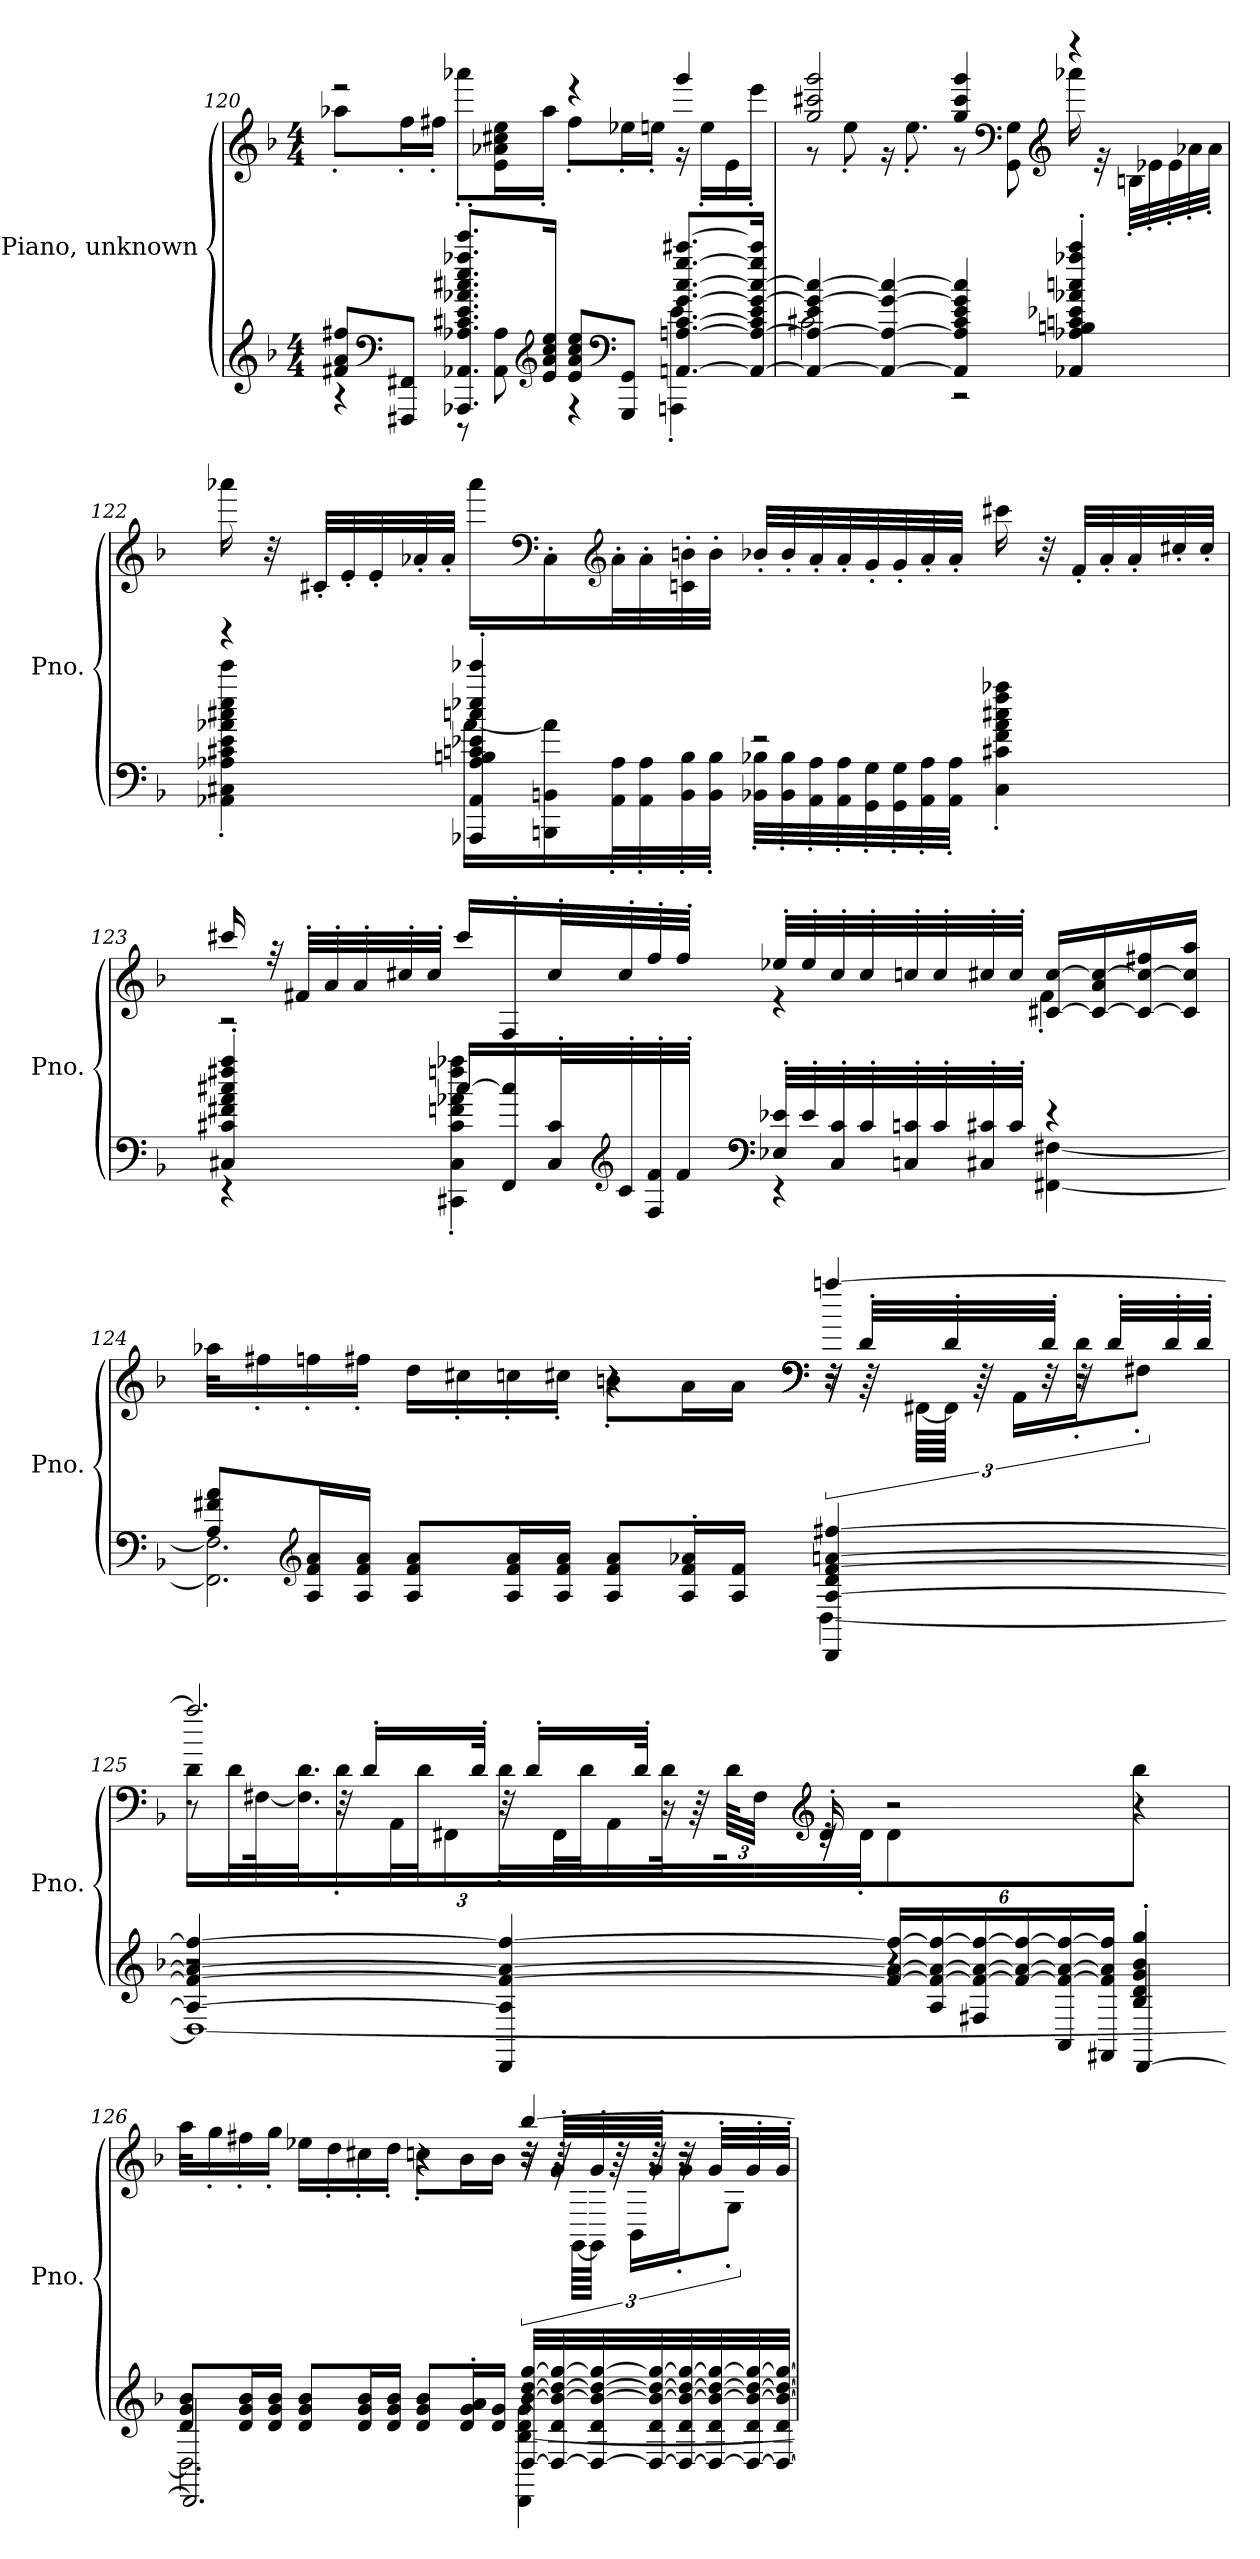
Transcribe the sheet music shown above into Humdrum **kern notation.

**kern	**kern
*part1	*part1
*staff2	*staff1
*I"Piano, unknown	*
*I'Pno.	*
!!LO:LB:g=z
*clefG2	*clefG2
*k[b-]	*k[b-]
*M4/4	*M4/4
=120	=120
*^	*^
8f#X/ 8a/ 8ff#X/L	4r	2r	8aa-X'\L
*clefF4	*	*	*
8FFF#X/ 8FF#X/J	.	.	16ff'\L
.	.	.	16ff#X'\JJ
8.AAA-X/' 8.AA-X/' 8.A-X/' 8.c#X/' 8.e/' 8.a-X/' 8.cc#X/' 8.ee/' 8.aa-X/' 8.eee/'L	8r	.	8aaa-X'\L
.	8AA-\ 8A-\	.	16e\ 16a-X\ 16cc#X\ 16ee\L
*clefG2	*	*	*
16e/ 16a-/ 16cc#/ 16ee/Jk	.	.	16aa-'\JJ
8e/ 8a-/ 8cc#/ 8ee/L	4r	4r	8ff#'\L
*clefF4	*	*	*
8GGG/ 8GG/J	.	.	16ee-X'\L
.	.	.	16een'\JJ
[8.AAn/ [8.An/ [8.c#/ [8.g/ [8.cc#/ [8.gg/ [8.ccc#X/L	4AAAn\' 4e\'	4ggg/	16r
.	.	.	16ee'\LL
.	.	.	16e\
16AA/_ 16A/_ 16c#/] 16e/ 16g/_ 16cc#/_ 16gg/] 16ccc#/]Jk	.	.	16eee'\JJ
=121	=121	=121	=121
4AA/_ 4A/_ 4e/ 4g/_ 4cc#/_	2c#X\	2gg/ 2ccc#X/ 2ggg/	8r
.	.	.	8ee'\
4AA/_ 4A/_ 4g/_ 4cc#/_	.	.	16r
.	.	.	8.ee'\
4AA/] 4A/] 4c#/ 4e/ 4g/] 4cc#/]	2r	4gg/ 4ccc#/ 4ggg/	8r
*	*	*clefF4	*
.	.	.	8GG\ 8G\
*	*	*clefG2	*
4AA-X/' 4A-X/' 4Bn/' 4cn/' 4e-X/' 4a-X/' 4ccn/' 4aa-X/' 4ccc/'	.	4r	16aaa-X\
.	.	.	32r
.	.	.	32Bn'\LLL
.	.	.	32e-X'\
.	.	.	32e-'\
.	.	.	32a-X'\
.	.	.	32a-'\JJJ
*	*	*v	*v
!!LO:LB:g=z
=122	=122	=122
4r	4AA-X\' 4C#X\' 4A-X\' 4c#X\' 4e\' 4a-X\' 4cc#X\' 4ee\' 4eee\'	16aaa-X\
.	.	32r
.	.	32c#X'/LLL
.	.	32e'/
.	.	32e'/
.	.	32a-X'/
.	.	32a-'/JJJ
4AAA-X/' 4AA-/' 4A-/' 4Bn/' 4cn/' 4e-X/' 4ccn/' 4ee-X/' 4eee-X/'	[16a-\LL	16aaa-\LL
*	*	*clefF4
.	16BBBn\ 16BBn\ 16a-\]	16C'\
*	*	*clefG2
.	32AA-\' 32A-\'L	32a-'\L
.	32AA-\' 32A-\'	32a-'\
.	32BB\' 32B\'	32cn\' 32bn\'
.	32BB\' 32B\'JJJ	32b'\JJJ
2r	32BB-X\' 32B-X\'LLL	32b-X'/LLL
.	32BB-\' 32B-\'	32b-'/
.	32AA-\' 32A-\'	32a-'/
.	32AA-\' 32A-\'	32a-'/
.	32GG\' 32G\'	32g'/
.	32GG\' 32G\'	32g'/
.	32AA-\' 32A-\'	32a-'/
.	32AA-\' 32A-\'JJJ	32a-'/JJJ
.	4C#\' 4c#X\' 4f\' 4a-\' 4cc#X\' 4ff\' 4aa-X\'	16ccc#X\
.	.	32r
.	.	32f'/LLL
.	.	32a-'/
.	.	32a-'/
.	.	32cc#X'/
.	.	32cc#'/JJJ
!!LO:LB:g=z
=123	=123	=123
*	*	*^
4C#X/' 4c#X/' 4f#X/' 4a/' 4cc#X/' 4ff#X/' 4aa/'	4r	16ccc#X/	2r
.	.	32r	.
.	.	32f#X'/LLL	.
.	.	32a'/	.
.	.	32a'/	.
.	.	32cc#X'/	.
.	.	32cc#'/JJJ	.
[16cc#/LL	4CC#X\' 4C#\' 4c#\' 4fn\' 4a-X\' 4ffn\' 4aa-X\'	16ccc#/LL	.
16FF/ 16cc#/]	.	16F'/	.
32C#/' 32c#/'L	.	32cc#'/L	.
*clefG2	*	*	*
32c#'/	.	32cc#'/	.
32F/' 32f/'	.	32ff'/	.
32f'/JJJ	.	32ff'/JJJ	.
*clefF4	*	*	*
32E-X/' 32e-X/'LLL	4r	32ee-X'/LLL	4r
32e-'/	.	32ee-'/	.
32C#/' 32c#/'	.	32cc#'/	.
32c#'/	.	32cc#'/	.
32Cn/' 32cn/'	.	32ccn'/	.
32c'/	.	32cc'/	.
32C#X/' 32c#X/'	.	32cc#X'/	.
32c#'/JJJ	.	32cc#'/JJJ	.
4r	[4FF#X\ [4F#X\	[16c#X/ [16cc#/LL	4f#'\
.	.	16c#/_ 16a/ 16cc#/_	.
.	.	16c#/_ 16cc#/_ 16ff#X/	.
.	.	16c#/] 16cc#/] 16aa/JJ	.
!!LO:LB:g=z
=124	=124	=124	=124
*	*	*^	*^
8A/ 8f#X/ 8a/L	2.FF#\] 2.F#\]	2r	16aa-X\LL	2r	2r
.	.	.	16ff#X'\	.	.
*clefG2	*	*	*	*	*
16A/ 16f#/ 16a/L	.	.	16ffn'\	.	.
16A/ 16f#/ 16a/JJ	.	.	16ff#X'\JJ	.	.
8A/ 8f#/ 8a/L	.	.	16dd\LL	.	.
.	.	.	16cc#X'\	.	.
16A/ 16f#/ 16a/L	.	.	16ccn'\	.	.
16A/ 16f#/ 16a/JJ	.	.	16cc#X'\JJ	.	.
8A/ 8f#/ 8a/L	.	4r	8bn'\L	4r	4r
16A/' 16f#/' 16a-X/'L	.	.	16a\L	.	.
16A/ 16f#/JJ	.	.	16a\JJ	.	.
*	*	*clefF4	*	*	*
4DD/ [4A/ 4d/ [4f#/ [4an/ [4ff#X/	[4D\	[4aan/	12r	32r	32r
.	.	.	.	32d'/LLL	64r
.	.	.	.	.	[64FF#X\LLLL
.	.	.	.	32d'/	64FF#\JJJJ]
.	.	.	.	.	64r
.	.	.	24AA\LL	.	.
.	.	.	.	32d'/JJJ	32r
.	.	.	24d'\J	32r	8r
.	.	.	.	32d'/LLL	.
.	.	.	12F#X'\J	.	.
.	.	.	.	32d'/	.
.	.	.	.	32d'/JJJ	.
*	*	*	*	*v	*v
!!LO:PB:g=z
=125	=125	=125	=125	=125
*	*^	*	*	*
4A/_ 4f#/_ 4a/_ 4ff#/_	1D_	2r	2.aa/]	16d\LL	8r
*	*	*	*	*Xbrackettup	*
.	.	.	.	48d\L	.
.	.	.	.	[96F#X\K	.
.	.	.	.	48.F#\] 48.d\J	.
.	.	.	.	24d'\	32r
.	.	.	.	.	16d'/LL
.	.	.	.	48AA\L	.
.	.	.	.	48d\J	.
.	.	.	.	24FF#X\JJ	.
.	.	.	.	.	32d'/JJk
4DD/ 4A/] 4f#/_ 4a/_ 4ff#/_	.	.	.	24d'\LL	32r
.	.	.	.	.	16d'/LL
.	.	.	.	48FF#\L	.
.	.	.	.	48d\J	.
.	.	.	.	24AA\	.
.	.	.	.	.	32d'/JJk
*	*	*	*	*brackettup	*
.	.	.	.	48d\JJk	16r
.	.	.	.	96r	.
.	.	.	.	96d\KLLL	.
.	.	.	.	48F#\JJJ	.
*	*	*	*clefG2	*	*
.	.	.	.	32r	16d'/
.	.	.	.	32d'\	.
*Xbrackettup	*	*	*	*	*
24f#/_ 24a/_ 24ff#/_LL	.	4r	.	4d\	2r
24A/ 24f#/_ 24a/_ 24ff#/_	.	.	.	.	.
24F#X/ 24f#/_ 24a/_ 24ff#/_	.	.	.	.	.
24f#/_ 24a/_ 24ff#/_	.	.	.	.	.
24AA/ 24f#/_ 24a/_ 24ff#/_	.	.	.	.	.
24FF#X/ 24f#/] 24a/] 24ff#/]JJ	.	.	.	.	.
4B-/' 4d/' 4g/' 4b-/' 4gg/'	.	[4DD/	4r	4bb-\	.
!!LO:LB:g=z
=126	=126	=126	=126	=126	=126
*	*	*	*	*	*^
8d/ 8g/ 8b-/L	2.D\]	2.DD/]	2r	16aa\LL	2r	2r
.	.	.	.	16gg'\	.	.
16d/ 16g/ 16b-/L	.	.	.	16ff#X'\	.	.
16d/ 16g/ 16b-/JJ	.	.	.	16gg'\JJ	.	.
8d/ 8g/ 8b-/L	.	.	.	16ee-X\LL	.	.
.	.	.	.	16dd'\	.	.
16d/ 16g/ 16b-/L	.	.	.	16cc#X'\	.	.
16d/ 16g/ 16b-/JJ	.	.	.	16dd'\JJ	.	.
8d/ 8g/ 8b-/L	.	.	4r	8ccn'\L	4r	4r
16d/' 16g/' 16a/'L	.	.	.	16b-\L	.	.
16d/ 16g/JJ	.	.	.	16b-\JJ	.	.
[32D/ [32b-/ [32dd/ [32gg/LLL	4DD\ [4B-\ 4d\ 4g\	4r	[4bb-/	12r	32r	32r
32D/_ 32d/ 32b-/_ 32dd/_ 32gg/_	.	.	.	.	32g'/LLL	64r
.	.	.	.	.	.	[64GG\LLLL
32D/_ 32d/ 32b-/_ 32dd/_ 32gg/_	.	.	.	.	32g'/	64GG\JJJJ]
.	.	.	.	.	.	64r
.	.	.	.	24BB-\LL	.	.
32D/_ 32d/ 32b-/_ 32dd/_ 32gg/_	.	.	.	.	32g'/JJJ	32r
32D/_ 32d/ 32b-/_ 32dd/_ 32gg/_	.	.	.	24g'\J	32r	8r
32D/_ 32d/ 32b-/_ 32dd/_ 32gg/_	.	.	.	.	32g'/LLL	.
.	.	.	.	12G'\J	.	.
32D/_ 32d/ 32b-/_ 32dd/_ 32gg/_	.	.	.	.	32g'/	.
32D/_ 32d/ 32b-/_ 32dd/_ 32gg/_JJJ	.	.	.	.	32g'/JJJ	.
*v	*v	*v	*	*	*	*
*	*v	*v	*v	*v
=	=
*-	*-
